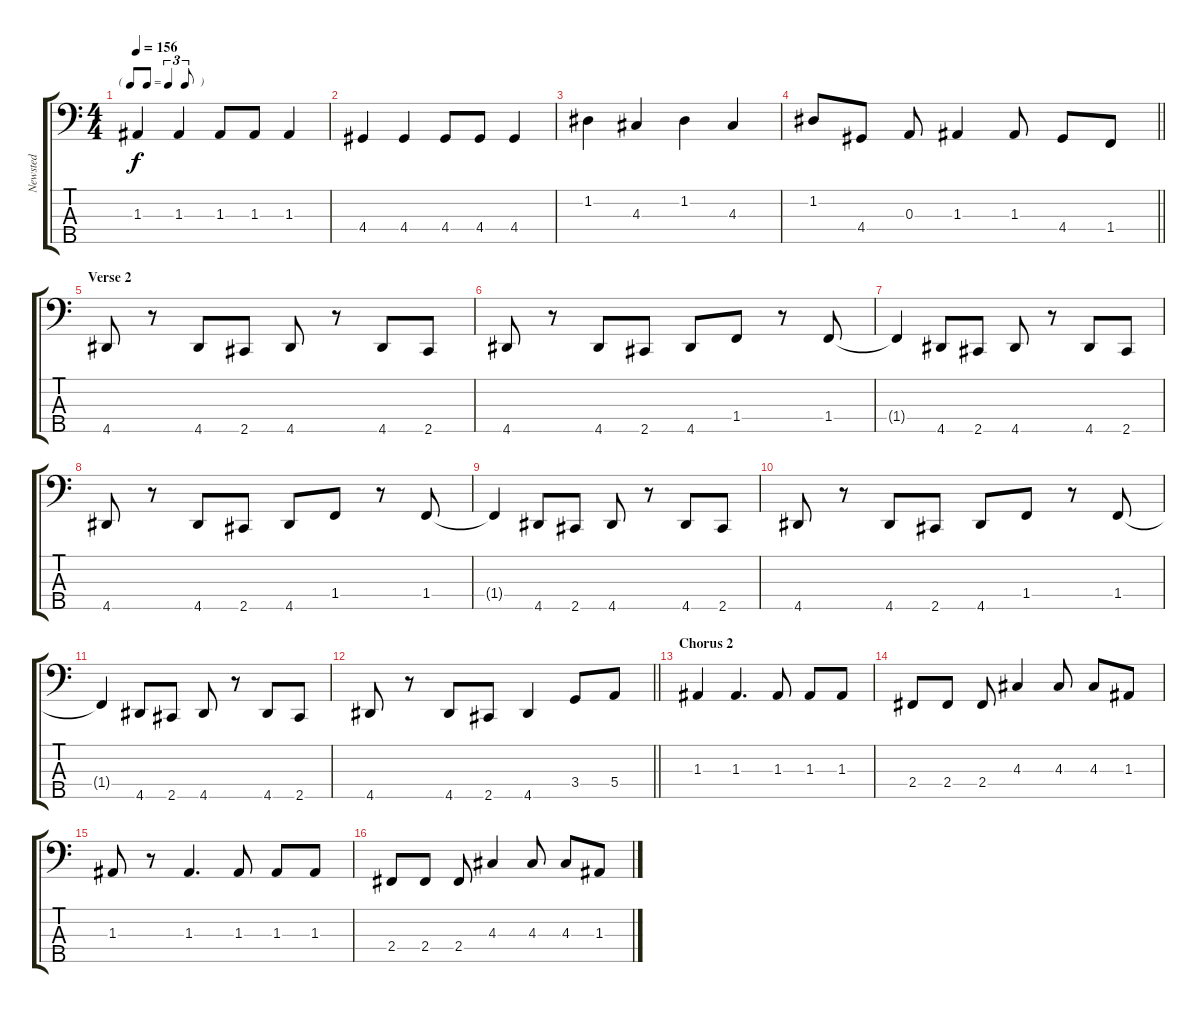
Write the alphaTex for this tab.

\track ("Newsted" "Newsted") {instrument electricbassfinger}
\staff {score tabs}
\tuning (G2 D2 A1 E1 B0) {hide}
\ts (4 4)
\tf triplet8th
\tempo 156
\clef f4
\ks c
1.3.4{dy f} 1.3.4 1.3.8 1.3.8 1.3.4 |
4.4.4 4.4.4 4.4.8 4.4.8 4.4.4 |
1.2.4 4.3.4 1.2.4 4.3.4 |
\barLineRight lightlight
1.2.8 4.4.8 0.3.8 1.3.4 1.3.8 4.4.8 1.4.8 |
\section ("" "Verse 2")
4.5.8 r.8 4.5.8 2.5.8 4.5.8 r.8 4.5.8 2.5.8 |
4.5.8 r.8 4.5.8 2.5.8 4.5.8 1.4.8 r.8 1.4.8 |
1.4{t}.4 4.5.8 2.5.8 4.5.8 r.8 4.5.8 2.5.8 |
4.5.8 r.8 4.5.8 2.5.8 4.5.8 1.4.8 r.8 1.4.8 |
1.4{t}.4 4.5.8 2.5.8 4.5.8 r.8 4.5.8 2.5.8 |
4.5.8 r.8 4.5.8 2.5.8 4.5.8 1.4.8 r.8 1.4.8 |
1.4{t}.4 4.5.8 2.5.8 4.5.8 r.8 4.5.8 2.5.8 |
\barLineRight lightlight
4.5.8 r.8 4.5.8 2.5.8 4.5.4 3.4.8 5.4.8 |
\section ("" "Chorus 2")
1.3.4 1.3.4{d} 1.3.8 1.3.8 1.3.8 |
2.4.8 2.4.8 2.4.8 4.3.4 4.3.8 4.3.8 1.3.8 |
1.3.8 r.8 1.3.4{d} 1.3.8 1.3.8 1.3.8 |
2.4.8 2.4.8 2.4.8 4.3.4 4.3.8 4.3.8 1.3.8
